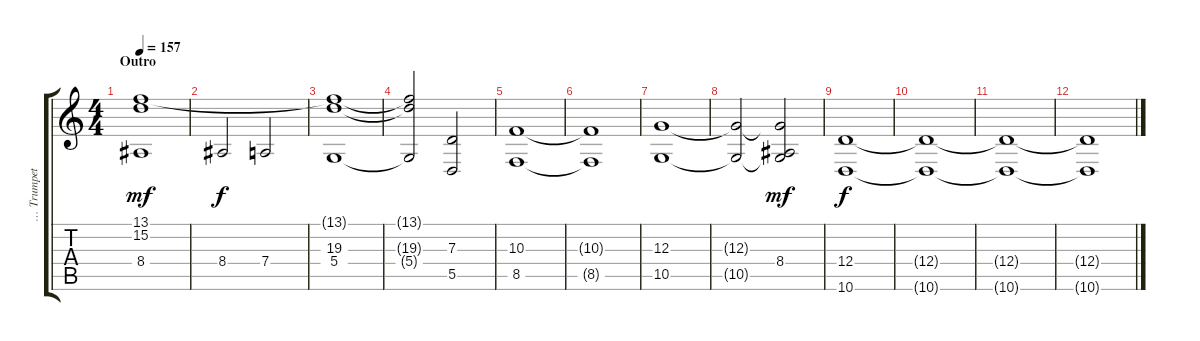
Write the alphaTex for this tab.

\track ("… Trumpet / Strings …" "… Trumpet ") {instrument frenchhorn}
\staff {score tabs}
\tuning (E4 B3 G3 D3 A2 E2) {hide}
\ts (4 4)
\section ("" "Outro")
\tempo 157
\clef g2
\ks c
(13.1 15.2 8.4).1{dy mf} |
8.4.2{dy f} 7.4.2 |
(13.1{t} 19.3{t} 5.4).1 |
(13.1{t} 19.3{t} 5.4{t}).2 (7.3 5.5).2 |
(10.3 8.5).1 |
(10.3{t} 8.5{t}).1 |
(12.3 10.5).1 |
(12.3{t} 10.5{t}).2 (12.3{t} 8.4 10.5{t}).2{dy mf} |
(12.4 10.6).1{dy f volume 0} |
(12.4{t} 10.6{t}).1 |
(12.4{t} 10.6{t}).1 |
(12.4{t} 10.6{t}).1
